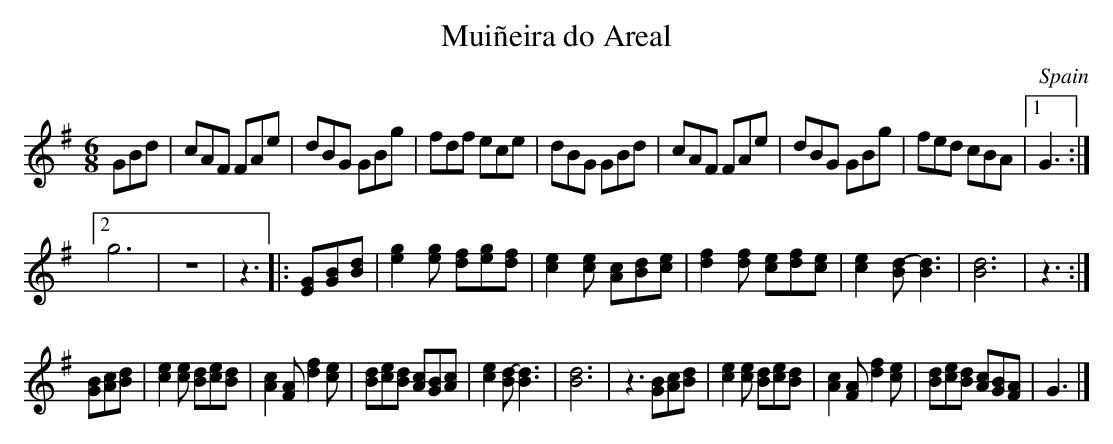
X:1
T:Muiñeira do Areal
M:6/8
O:Spain
K:G major
GBd|\
cAF FAe|dBG GBg|fdf ece|dBG GBd|\
cAF FAe|dBG GBg|fed cBA |1 G3 :|2
g6|z6|z3 |:\
[GE][BG][dB]|\
[g2e2][ge] [fd][ge][fd]|\
[e2c2][ec] [cA][dB][ec]|\
[f2d2][fd] [ec][fd][ec]|\
[e2c2] [d(B] [d3)B3]|[d6B6]| z3 :|
[BG][cA][dB]|\
[e2c2][ec] [dB][ec][dB]|[c2A2][AF] [f2d2][ec]|\
[dB][ec][dB] [cA][BG][cA]|\
[e2c2] [d(B] [d3)B3]|[d6B6] |\
z3 [BG][cA][dB]|\
[e2c2][ec] [dB][ec][dB]|[c2A2][AF] [f2d2][ec]|\
[dB][ec][dB] [cA][BG][AF]|G3 |]
